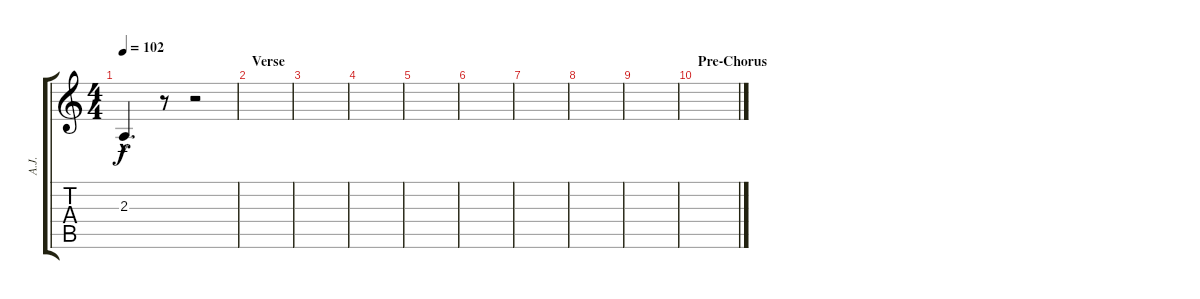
\track ("A.J." "A.J.") {instrument baritonesax}
\staff {score tabs}
\tuning (E4 B3 G3 D3 A2 E2) {hide}
\ts (4 4)
\tempo 102
\clef g2
\ks c
2.3{hac t}.4{d dy f} r.8 r.2 |
\section ("" "Verse")
|
|
|
|
|
|
|
|
\section ("" "Pre-Chorus")
